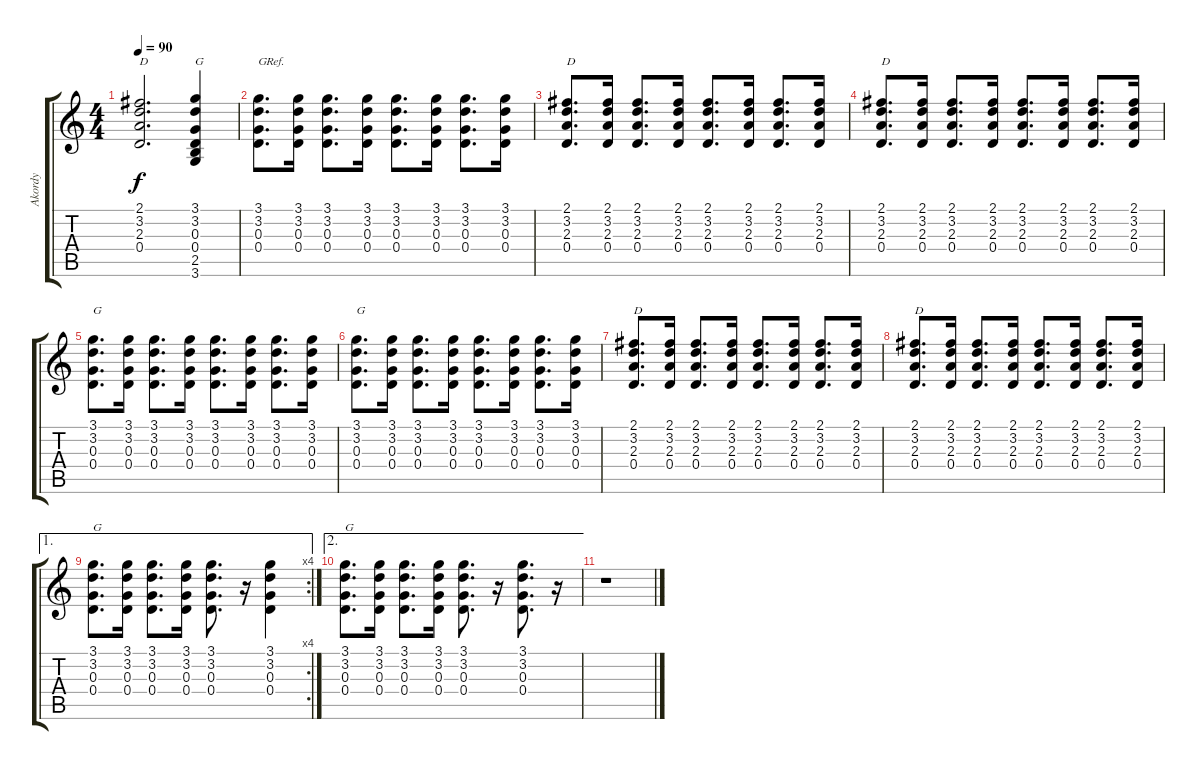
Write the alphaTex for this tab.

\track ("Akordy" "Akordy") {instrument acousticguitarnylon}
\staff {score tabs}
\tuning (E4 B3 G3 D3 A2 E2) {hide}
\ts (4 4)
\tempo 90
\clef g2
\ks c
(2.1 3.2 2.3 0.4).2{d txt "D" dy f} (3.1 3.2 0.3 0.4 2.5 3.6).4{txt "G"} |
(3.1 3.2 0.3 0.4).8{d txt "GRef."} (3.1 3.2 0.3 0.4).16 (3.1 3.2 0.3 0.4).8{d} (3.1 3.2 0.3 0.4).16 (3.1 3.2 0.3 0.4).8{d} (3.1 3.2 0.3 0.4).16 (3.1 3.2 0.3 0.4).8{d} (3.1 3.2 0.3 0.4).16 |
(2.1 3.2 2.3 0.4).8{d txt "D"} (2.1 3.2 2.3 0.4).16 (2.1 3.2 2.3 0.4).8{d} (2.1 3.2 2.3 0.4).16 (2.1 3.2 2.3 0.4).8{d} (2.1 3.2 2.3 0.4).16 (2.1 3.2 2.3 0.4).8{d} (2.1 3.2 2.3 0.4).16 |
(2.1 3.2 2.3 0.4).8{d txt "D"} (2.1 3.2 2.3 0.4).16 (2.1 3.2 2.3 0.4).8{d} (2.1 3.2 2.3 0.4).16 (2.1 3.2 2.3 0.4).8{d} (2.1 3.2 2.3 0.4).16 (2.1 3.2 2.3 0.4).8{d} (2.1 3.2 2.3 0.4).16 |
(3.1 3.2 0.3 0.4).8{d txt "G"} (3.1 3.2 0.3 0.4).16 (3.1 3.2 0.3 0.4).8{d} (3.1 3.2 0.3 0.4).16 (3.1 3.2 0.3 0.4).8{d} (3.1 3.2 0.3 0.4).16 (3.1 3.2 0.3 0.4).8{d} (3.1 3.2 0.3 0.4).16 |
(3.1 3.2 0.3 0.4).8{d txt "G"} (3.1 3.2 0.3 0.4).16 (3.1 3.2 0.3 0.4).8{d} (3.1 3.2 0.3 0.4).16 (3.1 3.2 0.3 0.4).8{d} (3.1 3.2 0.3 0.4).16 (3.1 3.2 0.3 0.4).8{d} (3.1 3.2 0.3 0.4).16 |
(2.1 3.2 2.3 0.4).8{d txt "D"} (2.1 3.2 2.3 0.4).16 (2.1 3.2 2.3 0.4).8{d} (2.1 3.2 2.3 0.4).16 (2.1 3.2 2.3 0.4).8{d} (2.1 3.2 2.3 0.4).16 (2.1 3.2 2.3 0.4).8{d} (2.1 3.2 2.3 0.4).16 |
(2.1 3.2 2.3 0.4).8{d txt "D"} (2.1 3.2 2.3 0.4).16 (2.1 3.2 2.3 0.4).8{d} (2.1 3.2 2.3 0.4).16 (2.1 3.2 2.3 0.4).8{d} (2.1 3.2 2.3 0.4).16 (2.1 3.2 2.3 0.4).8{d} (2.1 3.2 2.3 0.4).16 |
\ae 1
\rc 4
(3.1 3.2 0.3 0.4).8{d txt "G"} (3.1 3.2 0.3 0.4).16 (3.1 3.2 0.3 0.4).8{d} (3.1 3.2 0.3 0.4).16 (3.1 3.2 0.3 0.4).8{d} r.16 (3.1 3.2 0.3 0.4).4 |
\ae 2
(3.1 3.2 0.3 0.4).8{d txt "G"} (3.1 3.2 0.3 0.4).16 (3.1 3.2 0.3 0.4).8{d} (3.1 3.2 0.3 0.4).16 (3.1 3.2 0.3 0.4).8{d} r.16 (3.1 3.2 0.3 0.4).8{d} r.16 |
r.1
